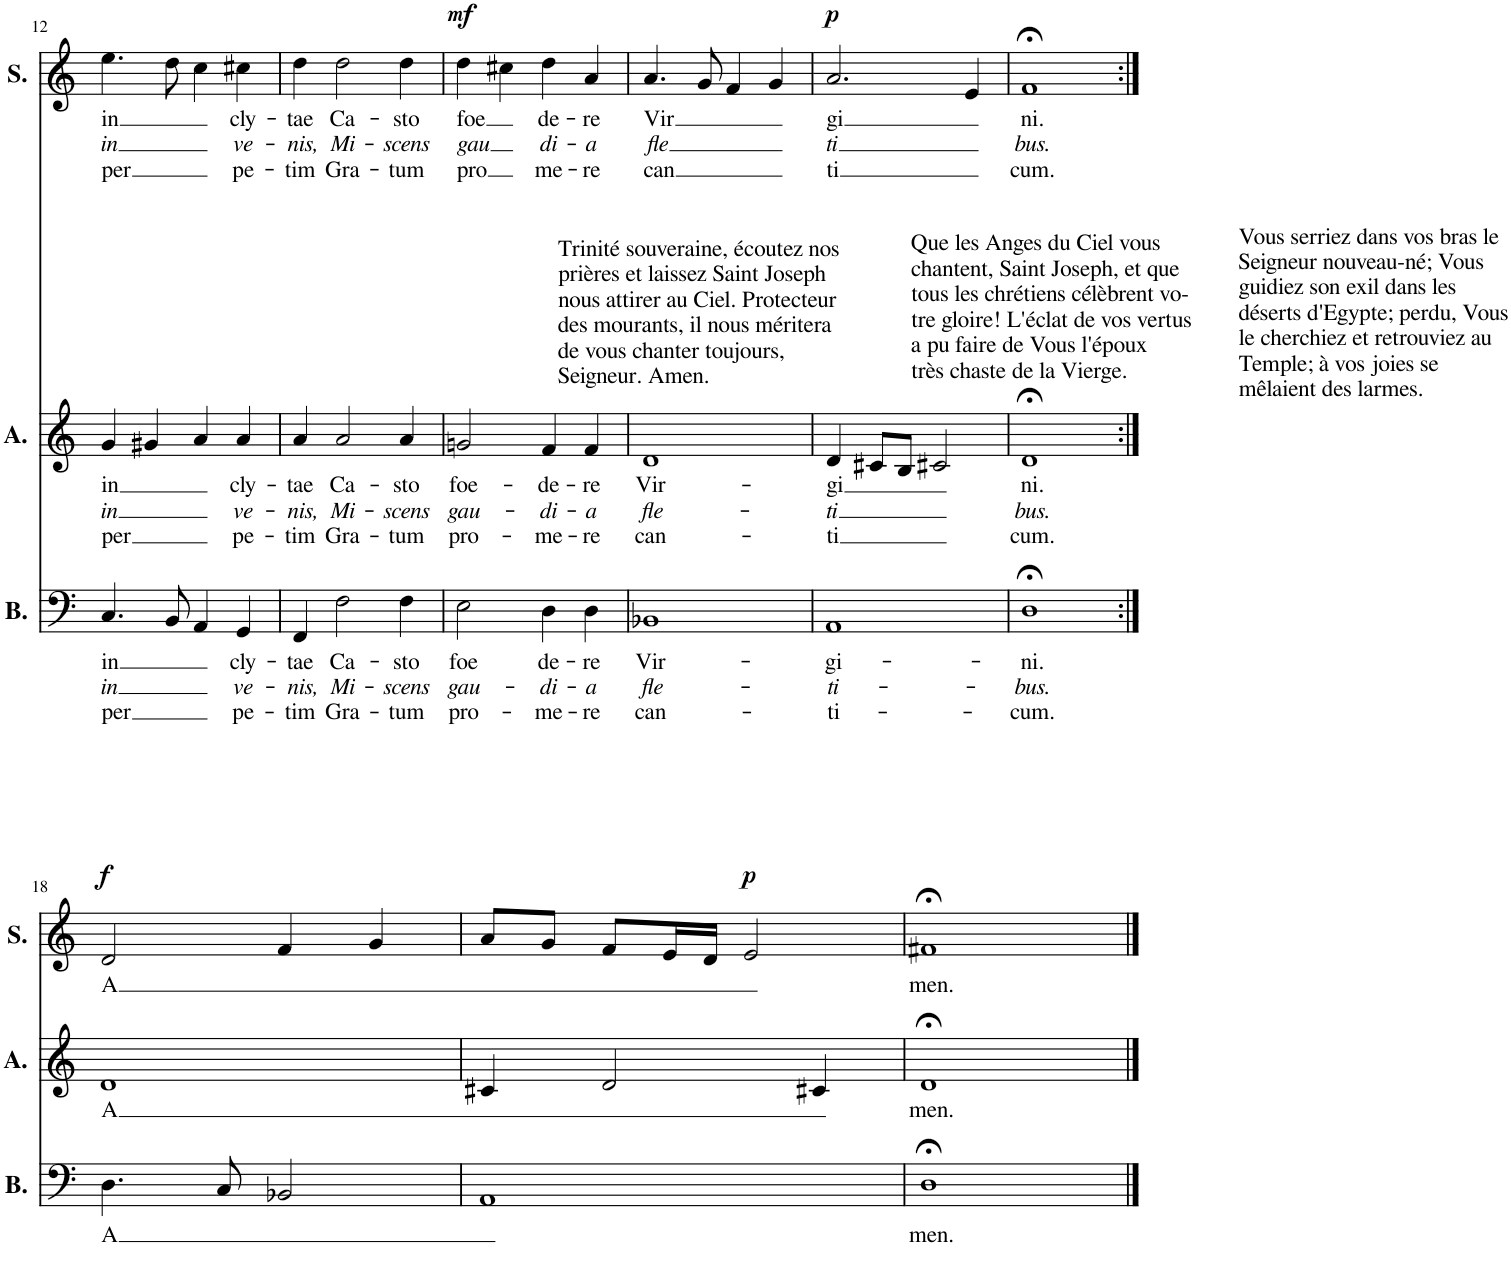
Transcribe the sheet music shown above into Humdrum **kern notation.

**kern	**text	**text	**text	**kern	**text	**text	**text	**kern	**text	**text	**text	**dynam
*part3	*part3	*part3	*part3	*part2	*part2	*part2	*part2	*part1	*part1	*part1	*part1	*part1
*staff3	*staff3	*staff3	*staff3	*staff2	*staff2	*staff2	*staff2	*staff1	*staff1	*staff1	*staff1	*staff1
*I"Basse	*	*	*	*I"Alto	*	*	*	*I"Soprane	*	*	*	*
*I'B.	*	*	*	*I'A.	*	*	*	*I'S.	*	*	*	*
!!LO:PB:g=z
*clefF4	*	*	*	*clefG2	*	*	*	*clefG2	*	*	*	*
*k[]	*	*	*	*k[]	*	*	*	*k[]	*	*	*	*
*M4/4	*	*	*	*M4/4	*	*	*	*M4/4	*	*	*	*
*met(c)	*	*	*	*met(c)	*	*	*	*met(c)	*	*	*	*
=12	=12	=12	=12	=12	=12	=12	=12	=12	=12	=12	=12	=12
!	!LO:LY:b	!LO:LY:b	!LO:LY:b	!	!LO:LY:b	!LO:LY:b	!LO:LY:b	!	!LO:LY:b	!LO:LY:b	!LO:LY:b	!
4.C/	in	in	per	4g/	in	in	per	4.ee\	in	in	per	.
.	.	.	.	4g#X/	.	.	.	.	.	.	.	.
8BB/	.	.	.	.	.	.	.	8dd\	.	.	.	.
4AA/	.	.	.	4a/	.	.	.	4cc\	.	.	.	.
!	!LO:LY:b	!LO:LY:b	!LO:LY:b	!	!LO:LY:b	!LO:LY:b	!LO:LY:b	!	!LO:LY:b	!LO:LY:b	!LO:LY:b	!
4GG/	cly-	ve-	pe-	4a/	cly-	ve-	pe-	4cc#X\	cly-	ve-	pe-	.
=13	=13	=13	=13	=13	=13	=13	=13	=13	=13	=13	=13	=13
!	!LO:LY:b	!LO:LY:b	!LO:LY:b	!	!LO:LY:b	!LO:LY:b	!LO:LY:b	!	!LO:LY:b	!LO:LY:b	!LO:LY:b	!
4FF/	-tae	-nis,	-tim	4a/	-tae	-nis,	-tim	4dd\	-tae	-nis,	-tim	.
!	!LO:LY:b	!LO:LY:b	!LO:LY:b	!	!LO:LY:b	!LO:LY:b	!LO:LY:b	!	!LO:LY:b	!LO:LY:b	!LO:LY:b	!
2F\	Ca-	Mi-	Gra-	2a/	Ca-	Mi-	Gra-	2dd\	Ca-	Mi-	Gra-	.
!	!LO:LY:b	!LO:LY:b	!LO:LY:b	!	!LO:LY:b	!LO:LY:b	!LO:LY:b	!	!LO:LY:b	!LO:LY:b	!LO:LY:b	!
4F\	-sto	-scens	-tum	4a/	-sto	-scens	-tum	4dd\	-sto	-scens	-tum	.
=14	=14	=14	=14	=14	=14	=14	=14	=14	=14	=14	=14	=14
!	!LO:LY:b	!LO:LY:b	!LO:LY:b	!	!LO:LY:b	!LO:LY:b	!LO:LY:b	!	!LO:LY:b	!LO:LY:b	!LO:LY:b	!LO:DY:a
2E\	foe	gau-	pro-	2gn/	foe-	gau-	pro-	4dd\	foe	gau	pro	mf
.	.	.	.	.	.	.	.	4cc#X\	.	.	.	.
!	!LO:LY:b	!LO:LY:b	!LO:LY:b	!	!LO:LY:b	!LO:LY:b	!LO:LY:b	!	!LO:LY:b	!LO:LY:b	!LO:LY:b	!
4D\	de-	-di-	-me-	4f/	-de-	-di-	-me-	4dd\	de-	di-	me-	.
!	!LO:LY:b	!LO:LY:b	!LO:LY:b	!	!LO:LY:b	!LO:LY:b	!LO:LY:b	!	!LO:LY:b	!LO:LY:b	!LO:LY:b	!
4D\	-re	-a	-re	4f/	-re	-a	-re	4a/	-re	-a	-re	.
=15	=15	=15	=15	=15	=15	=15	=15	=15	=15	=15	=15	=15
!	!LO:LY:b	!LO:LY:b	!LO:LY:b	!	!LO:LY:b	!LO:LY:b	!LO:LY:b	!	!LO:LY:b	!LO:LY:b	!LO:LY:b	!
1BB-X	Vir-	fle-	can-	1d	Vir-	fle-	can-	4.a/	Vir	fle	can	.
.	.	.	.	.	.	.	.	8g/	.	.	.	.
.	.	.	.	.	.	.	.	4f/	.	.	.	.
.	.	.	.	.	.	.	.	4g/	.	.	.	.
=16	=16	=16	=16	=16	=16	=16	=16	=16	=16	=16	=16	=16
!	!	!	!	!	!	!	!	!LO:TX:b:t=Trinité souveraine, écoutez nos	!	!	!	!
!	!	!	!	!	!	!	!	!LO:TX:b:t=prières et laissez Saint Joseph	!	!	!	!
!	!	!	!	!	!	!	!	!LO:TX:b:t=nous attirer au Ciel. Protecteur	!	!	!	!
!	!	!	!	!	!	!	!	!LO:TX:b:t=des mourants, il nous méritera	!	!	!	!
!	!	!	!	!	!	!	!	!LO:TX:b:t=de vous chanter toujours,	!	!	!	!
!	!	!	!	!	!	!	!	!LO:TX:b:t=Seigneur. Amen.	!	!	!	!
!	!LO:LY:b	!LO:LY:b	!LO:LY:b	!	!LO:LY:b	!LO:LY:b	!LO:LY:b	!	!LO:LY:b	!LO:LY:b	!LO:LY:b	!LO:DY:a
1AA	-gi-	-ti-	-ti-	4d/	-gi	-ti	-ti	2.a/	gi	ti	ti	p
.	.	.	.	8c#X/L	.	.	.	.	.	.	.	.
.	.	.	.	8B/J	.	.	.	.	.	.	.	.
.	.	.	.	2c#X/	.	.	.	.	.	.	.	.
!	!	!	!	!	!	!	!	!LO:TX:b:t=Que les Anges du Ciel vous	!	!	!	!
!	!	!	!	!	!	!	!	!LO:TX:b:t=chantent, Saint Joseph, et que	!	!	!	!
!	!	!	!	!	!	!	!	!LO:TX:b:t=tous les chrétiens célèbrent vo-	!	!	!	!
!	!	!	!	!	!	!	!	!LO:TX:b:t=tre gloire! L'éclat de vos vertus	!	!	!	!
!	!	!	!	!	!	!	!	!LO:TX:b:t=a pu faire de Vous l'époux	!	!	!	!
!	!	!	!	!	!	!	!	!LO:TX:b:t=très chaste de la Vierge.	!	!	!	!
!	!	!	!	!	!	!	!	!LO:TX:b:t=Vous serriez dans vos bras le	!	!	!	!
!	!	!	!	!	!	!	!	!LO:TX:b:t=Seigneur nouveau-né; Vous	!	!	!	!
!	!	!	!	!	!	!	!	!LO:TX:b:t=guidiez son exil dans les	!	!	!	!
!	!	!	!	!	!	!	!	!LO:TX:b:t=déserts d'Egypte; perdu, Vous	!	!	!	!
!	!	!	!	!	!	!	!	!LO:TX:b:t=le cherchiez et retrouviez au	!	!	!	!
!	!	!	!	!	!	!	!	!LO:TX:b:t=Temple; à vos joies se	!	!	!	!
!	!	!	!	!	!	!	!	!LO:TX:b:t=mêlaient des larmes.	!	!	!	!
.	.	.	.	.	.	.	.	4e/	.	.	.	.
=17	=17	=17	=17	=17	=17	=17	=17	=17	=17	=17	=17	=17
!	!LO:LY:b	!LO:LY:b	!LO:LY:b	!	!LO:LY:b	!LO:LY:b	!LO:LY:b	!	!LO:LY:b	!LO:LY:b	!LO:LY:b	!
1D;<	-ni.	-bus.	-cum.	1d;<	ni.	bus.	cum.	1f;<	ni.	bus.	cum.	.
!!LO:LB:g=z
=18:|!	=18:|!	=18:|!	=18:|!	=18:|!	=18:|!	=18:|!	=18:|!	=18:|!	=18:|!	=18:|!	=18:|!	=18:|!
!	!LO:LY:b	!	!	!	!LO:LY:b	!	!	!	!LO:LY:b	!	!	!LO:DY:a
4.D\	A	.	.	1d	A	.	.	2d/	A	.	.	f
8C/	.	.	.	.	.	.	.	.	.	.	.	.
2BB-X/	.	.	.	.	.	.	.	4f/	.	.	.	.
.	.	.	.	.	.	.	.	4g/	.	.	.	.
=19	=19	=19	=19	=19	=19	=19	=19	=19	=19	=19	=19	=19
1AA	.	.	.	4c#X/	.	.	.	8a/L	.	.	.	.
.	.	.	.	.	.	.	.	8g/J	.	.	.	.
.	.	.	.	2d/	.	.	.	8f/L	.	.	.	.
.	.	.	.	.	.	.	.	16e/L	.	.	.	.
.	.	.	.	.	.	.	.	16d/JJ	.	.	.	.
!	!	!	!	!	!	!	!	!	!	!	!	!LO:DY:a
.	.	.	.	.	.	.	.	2e/	.	.	.	p
.	.	.	.	4c#X/	.	.	.	.	.	.	.	.
=20	=20	=20	=20	=20	=20	=20	=20	=20	=20	=20	=20	=20
!	!LO:LY:b	!	!	!	!LO:LY:b	!	!	!	!LO:LY:b	!	!	!
1D;<	men.	.	.	1d;<	men.	.	.	1f#X;<	men.	.	.	.
==	==	==	==	==	==	==	==	==	==	==	==	==
*-	*-	*-	*-	*-	*-	*-	*-	*-	*-	*-	*-	*-
